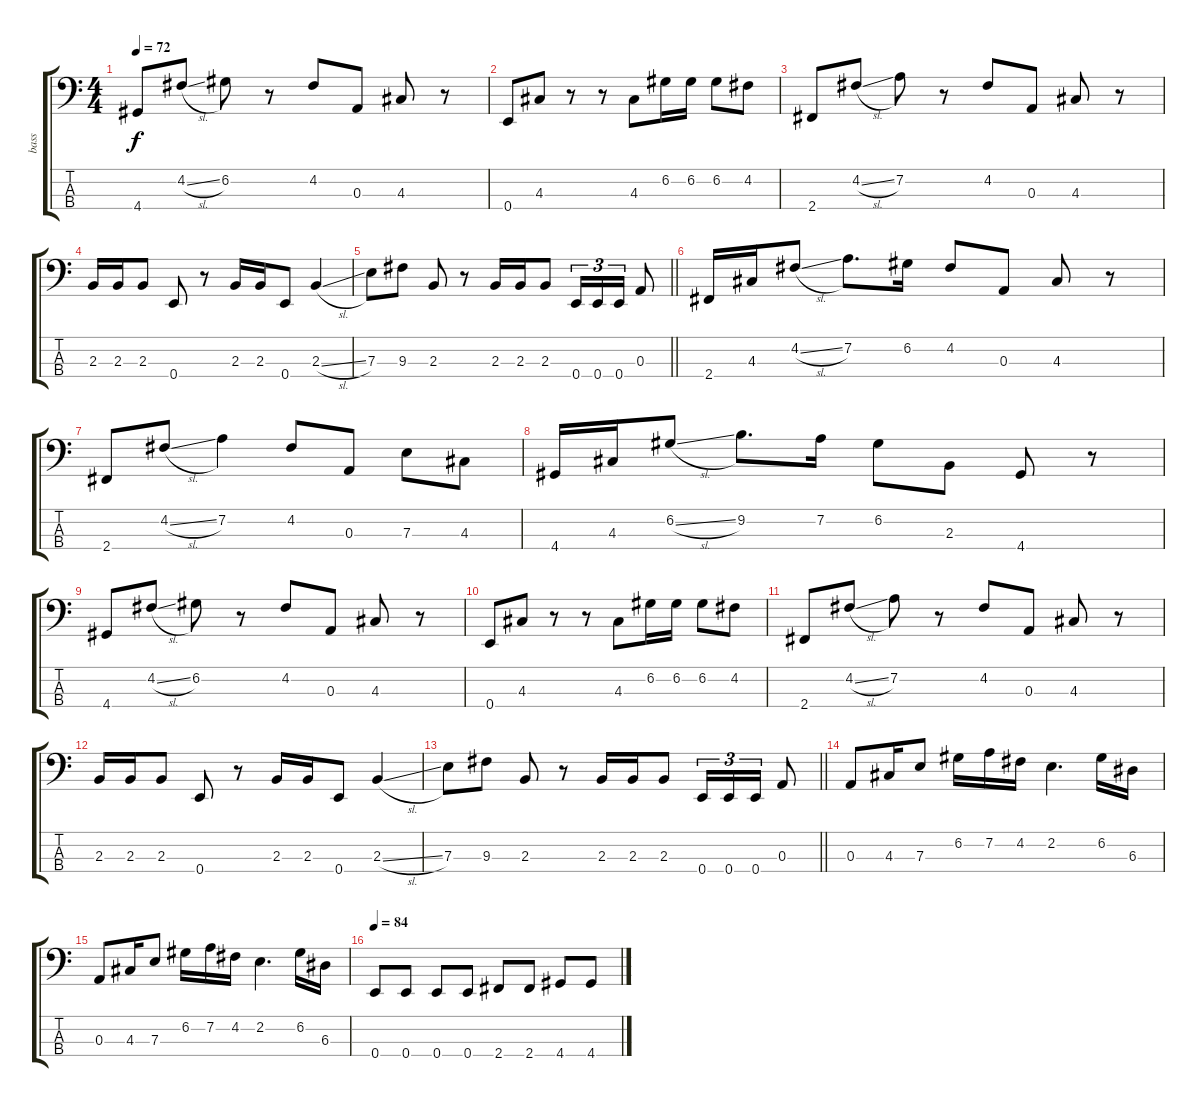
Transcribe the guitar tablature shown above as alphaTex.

\track ("bass" "bass") {instrument electricbassfinger}
\staff {score tabs}
\tuning (G2 D2 A1 E1) {hide}
\ts (4 4)
\tempo 72
\clef f4
\ks c
4.4.8{dy f} 4.2{sl}.8 6.2.8 r.8 4.2.8 0.3.8 4.3.8 r.8 |
0.4.8 4.3.8 r.8 r.8 4.3.8 6.2.16 6.2.16 6.2.8 4.2.8 |
2.4.8 4.2{sl}.8 7.2.8 r.8 4.2.8 0.3.8 4.3.8 r.8 |
2.3.16 2.3.16 2.3.8 0.4.8 r.8 2.3.16 2.3.16 0.4.8 2.3{sl}.4 |
\barLineRight lightlight
7.3.8 9.3.8 2.3.8 r.8 2.3.16 2.3.16 2.3.8 0.4.16{tu (3 2)} 0.4.16{tu (3 2)} 0.4.16{tu (3 2)} 0.3.8 |
2.4.16 4.3.16 4.2{sl}.8 7.2.8{d} 6.2.16 4.2.8 0.3.8 4.3.8 r.8 |
2.4.8 4.2{sl}.8 7.2.4 4.2.8 0.3.8 7.3.8 4.3.8 |
4.4.16 4.3.16 6.2{sl}.8 9.2.8{d} 7.2.16 6.2.8 2.3.8 4.4.8 r.8 |
4.4.8 4.2{sl}.8 6.2.8 r.8 4.2.8 0.3.8 4.3.8 r.8 |
0.4.8 4.3.8 r.8 r.8 4.3.8 6.2.16 6.2.16 6.2.8 4.2.8 |
2.4.8 4.2{sl}.8 7.2.8 r.8 4.2.8 0.3.8 4.3.8 r.8 |
2.3.16 2.3.16 2.3.8 0.4.8 r.8 2.3.16 2.3.16 0.4.8 2.3{sl}.4 |
\barLineRight lightlight
7.3.8 9.3.8 2.3.8 r.8 2.3.16 2.3.16 2.3.8 0.4.16{tu (3 2)} 0.4.16{tu (3 2)} 0.4.16{tu (3 2)} 0.3.8 |
0.3.8 4.3.16 7.3.8 6.2.16 7.2.16 4.2.16 2.2.4{d} 6.2.16 6.3.16 |
0.3.8 4.3.16 7.3.8 6.2.16 7.2.16 4.2.16 2.2.4{d} 6.2.16 6.3.16 |
\tempo 84
0.4.8 0.4.8 0.4.8 0.4.8 2.4.8 2.4.8 4.4.8 4.4.8
